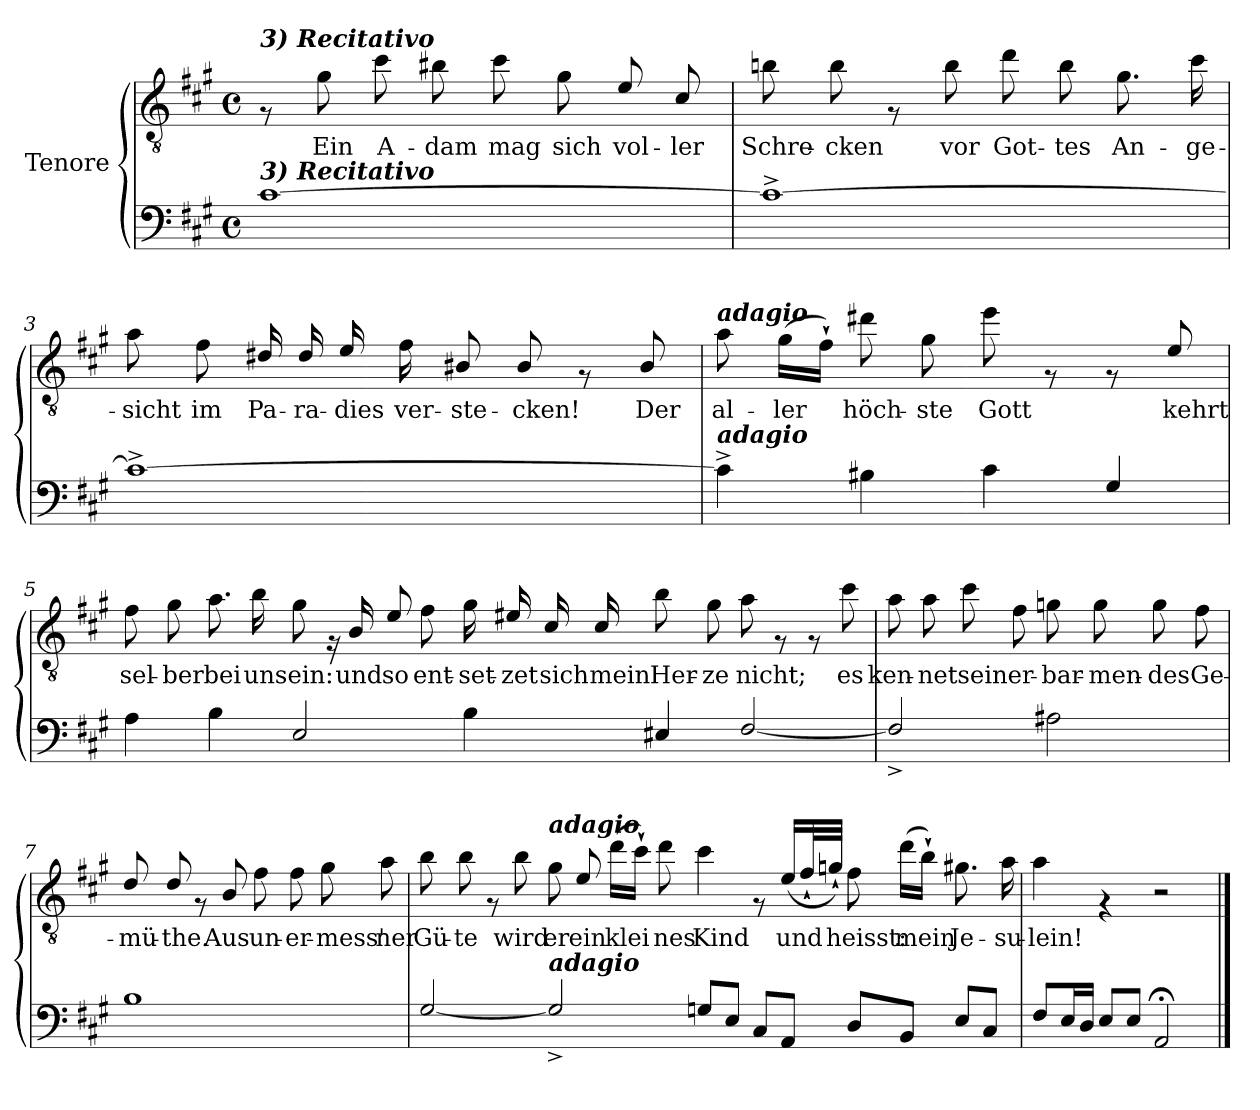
**kern	**kern	**text
*part1	*part1	*part1
*staff2	*staff1	*staff1
*I"Tenore	*	*
!!LO:PB:g=z
*stria5	*stria5	*
*clefF4	*clefGv2	*
*ITrd4c7	*ITrd4c7	*
*k[f#c#]	*k[f#c#]	*
*D:	*D:	*
*M4/4	*M4/4	*
*met(c)	*met(c)	*
=1	=1	=1
!	!LO:TX:a:Bi:t=3) Recitativo	!
!LO:TX:a:Bi:t=3) Recitativo	!	!
[>1F#	8rF	.
!	!	!LO:LY:b:cj
.	8c#\	Ein
!	!	!LO:LY:b:cj
.	8f#\	A-
!	!	!LO:LY:b:cj
.	8e#X\	-dam
!	!	!LO:LY:b:cj
.	8f#\	mag
!	!	!LO:LY:b:cj
.	8c#\	sich
!	!	!LO:LY:b:cj
.	8A/	vol-
!	!	!LO:LY:b:cj
.	8F#/	-ler
=2	=2	=2
!	!	!LO:LY:b:cj
1F#^>_>	8en\	Schre-
!	!	!LO:LY:b:cj
.	8e\	-cken
.	8rF	.
!	!	!LO:LY:b:cj
.	8e\	vor
!	!	!LO:LY:b:cj
.	8g\	Got-
!	!	!LO:LY:b:cj
.	8e\	-tes
!	!	!LO:LY:b:cj
.	8.c#\	An-
!	!	!LO:LY:b:cj
.	16f#\	-ge-
!!LO:LB:g=z
=3	=3	=3
!	!	!LO:LY:b:cj
1F#^>_>	8d\	-sicht
!	!	!LO:LY:b:cj
.	8B\	im
!	!	!LO:LY:b:cj
.	16G#X/	Pa-
!	!	!LO:LY:b:cj
.	16G#/	-ra-
!	!	!LO:LY:b:cj
.	16A/	-dies
!	!	!LO:LY:b:cj
.	16B\	ver-
!	!	!LO:LY:b:cj
.	8E#X/	-ste-
!	!	!LO:LY:b:cj
.	8E#/	-cken!
.	8rF	.
!	!	!LO:LY:b:cj
.	8E#/	Der
=4	=4	=4
!	!LO:TX:a:Bi:t=adagio	!
!LO:TX:a:Bi:t=adagio	!	!
!	!	!LO:LY:b:cj
4F#^>\]	8d\	al-
!	!	!LO:LY:b:cj
.	(>16c#\L	-ler
!	!	!LO:LY:b:cj
.	16B`>\J)	.
!	!	!LO:LY:b:cj
4E#X\	8g#X\	höch-
!	!	!LO:LY:b:cj
.	8c#\	-ste
!	!	!LO:LY:b:cj
4F#\	8a\	Gott
.	8rF	.
4C#/	8rF	.
!	!	!LO:LY:b:cj
.	8A/	kehrt
!!LO:LB:g=z
=5	=5	=5
!	!	!LO:LY:b:cj
4D\	8B\	sel-
!	!	!LO:LY:b:cj
.	8c#\	-ber
!	!	!LO:LY:b:cj
4E\	8.d\	bei
!	!	!LO:LY:b:cj
.	16e\	uns
!	!	!LO:LY:b:cj
2AA/	8c#\	ein:
.	16rF	.
!	!	!LO:LY:b:cj
.	16E/	und
!	!	!LO:LY:b:cj
.	8A/	so
!	!	!LO:LY:b:cj
.	8B\	ent-
!	!	!LO:LY:b:cj
4E\	16c#\	-set-
!	!	!LO:LY:b:cj
.	16A#X/	-zet
!	!	!LO:LY:b:cj
.	16F#/	sich
!	!	!LO:LY:b:cj
.	16F#/	mein
!	!	!LO:LY:b:cj
4AA#X/	8e\	Her-
!	!	!LO:LY:b:cj
.	8c#\	-ze
!	!	!LO:LY:b:cj
[<2BB/	8d\	nicht;
.	8rF	.
.	8rF	.
!	!	!LO:LY:b:cj
.	8f#\	es
!!LO:LB:g=z
=6	=6	=6
!	!	!LO:LY:b:cj
2BB^</]	8d\	ken-
!	!	!LO:LY:b:cj
.	8d\	-net
!	!	!LO:LY:b:cj
.	8f#\	sein
!	!	!LO:LY:b:cj
.	8B\	er-
!	!	!LO:LY:b:cj
2D#X\	8cn\	-bar-
!	!	!LO:LY:b:cj
.	8c\	-men-
!	!	!LO:LY:b:cj
.	8c\	-des
!	!	!LO:LY:b:cj
.	8B\	Ge-
=7	=7	=7
!	!	!LO:LY:b:cj
1E	8G/	-mü-
!	!	!LO:LY:b:cj
.	8G/	-the.
.	8rF	.
!	!	!LO:LY:b:cj
.	8E/	Aus
!	!	!LO:LY:b:cj
.	8B\	un-
!	!	!LO:LY:b:cj
.	8B\	-er-
!	!	!LO:LY:b:cj
.	8c#\	-mess'
!	!	!LO:LY:b:cj
.	8d\	ner
!!LO:LB:g=z
=8	=8	=8
!	!	!LO:LY:b:cj
[<2C#/	8e\	Gü-
!	!	!LO:LY:b:cj
.	8e\	-te
.	8rF	.
!	!	!LO:LY:b:cj
.	8e\	wird
!	!LO:TX:a:Bi:t=adagio	!
!LO:TX:a:Bi:t=adagio	!	!
!	!	!LO:LY:b:cj
2C#^</]	8c#\	er
!	!	!LO:LY:b:cj
.	8A/	ein
!	!	!LO:LY:b:cj
.	(>16g\L	klei-
!	!	!LO:LY:b:cj
.	16f#`>\J)	-
!	!	!LO:LY:b:cj
.	8g\	nes
!	!	!LO:LY:b:cj
8Cn/L	4f#\	Kind
8AA/J	.	.
8FF#/L	8rF	.
!	!	!LO:LY:b:cj
8DD/J	(>16A/L	und
!	!	!LO:LY:b:cj
.	32B`</	.
!	!	!LO:LY:b:cj
.	32cn`</J)	.
!	!	!LO:LY:b:cj
8GG/L	8B\	heisst:
!	!	!LO:LY:b:cj
8EE/J	(>16g\L	mein
!	!	!LO:LY:b:cj
.	16e`>\J)	.
!	!	!LO:LY:b:cj
8AA/L	8.c#X\	Je-
8FF#/J	.	.
!	!	!LO:LY:b:cj
.	16d\	-su-
=9	=9	=9
!	!	!LO:LY:b:cj
8BB/L	4d\	-lein!
16AA/	.	.
16GG/J	.	.
8AA/L	4rF	.
8AA/J	.	.
2DD;</	2r	.
==	==	==
*-	*-	*-
